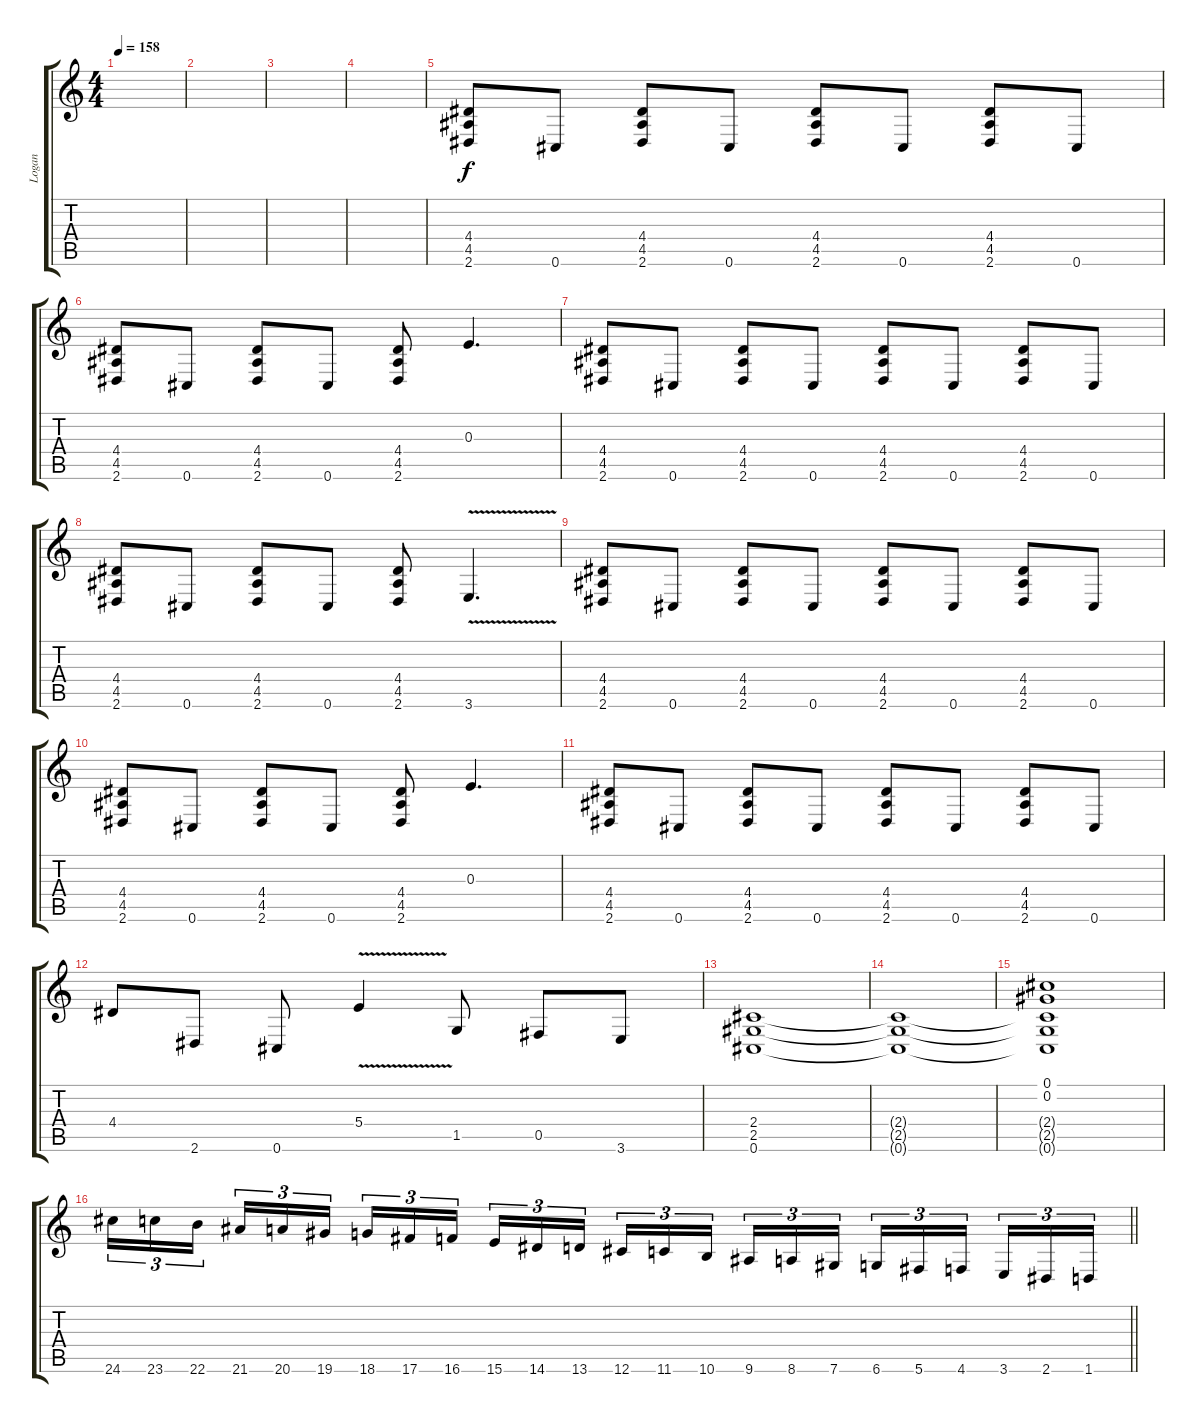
\track ("Logan" "Logan") {instrument distortionguitar}
\staff {score tabs}
\tuning (Db4 Ab3 E3 B2 Gb2 Db2) {hide}
\ts (4 4)
\tempo 158
\clef g2
\ks c
|
|
|
|
(4.4 4.5 2.6).8 0.6.8 (4.4 4.5 2.6).8 0.6.8 (4.4 4.5 2.6).8 0.6.8 (4.4 4.5 2.6).8 0.6.8 |
(4.4 4.5 2.6).8 0.6.8 (4.4 4.5 2.6).8 0.6.8 (4.4 4.5 2.6).8 0.3.4{d} |
(4.4 4.5 2.6).8 0.6.8 (4.4 4.5 2.6).8 0.6.8 (4.4 4.5 2.6).8 0.6.8 (4.4 4.5 2.6).8 0.6.8 |
(4.4 4.5 2.6).8 0.6.8 (4.4 4.5 2.6).8 0.6.8 (4.4 4.5 2.6).8 3.6{v}.4{d} |
(4.4 4.5 2.6).8 0.6.8 (4.4 4.5 2.6).8 0.6.8 (4.4 4.5 2.6).8 0.6.8 (4.4 4.5 2.6).8 0.6.8 |
(4.4 4.5 2.6).8 0.6.8 (4.4 4.5 2.6).8 0.6.8 (4.4 4.5 2.6).8 0.3.4{d} |
(4.4 4.5 2.6).8 0.6.8 (4.4 4.5 2.6).8 0.6.8 (4.4 4.5 2.6).8 0.6.8 (4.4 4.5 2.6).8 0.6.8 |
4.4.8 2.6.8 0.6.8 5.4{v}.4 1.5.8 0.5.8 3.6.8 |
(2.4 2.5 0.6).1 |
(2.4{t} 2.5{t} 0.6{t}).1 |
(0.1 0.2 2.4{t} 2.5{t} 0.6{t}).1 |
\barLineRight lightlight
24.6.16{tu (3 2)} 23.6.16{tu (3 2)} 22.6.16{tu (3 2) beam splitsecondary} 21.6.16{tu (3 2)} 20.6.16{tu (3 2)} 19.6.16{tu (3 2)} 18.6.16{tu (3 2)} 17.6.16{tu (3 2)} 16.6.16{tu (3 2) beam splitsecondary} 15.6.16{tu (3 2)} 14.6.16{tu (3 2)} 13.6.16{tu (3 2)} 12.6.16{tu (3 2)} 11.6.16{tu (3 2)} 10.6.16{tu (3 2) beam splitsecondary} 9.6.16{tu (3 2)} 8.6.16{tu (3 2)} 7.6.16{tu (3 2)} 6.6.16{tu (3 2)} 5.6.16{tu (3 2)} 4.6.16{tu (3 2) beam splitsecondary} 3.6.16{tu (3 2)} 2.6.16{tu (3 2)} 1.6.16{tu (3 2)}
